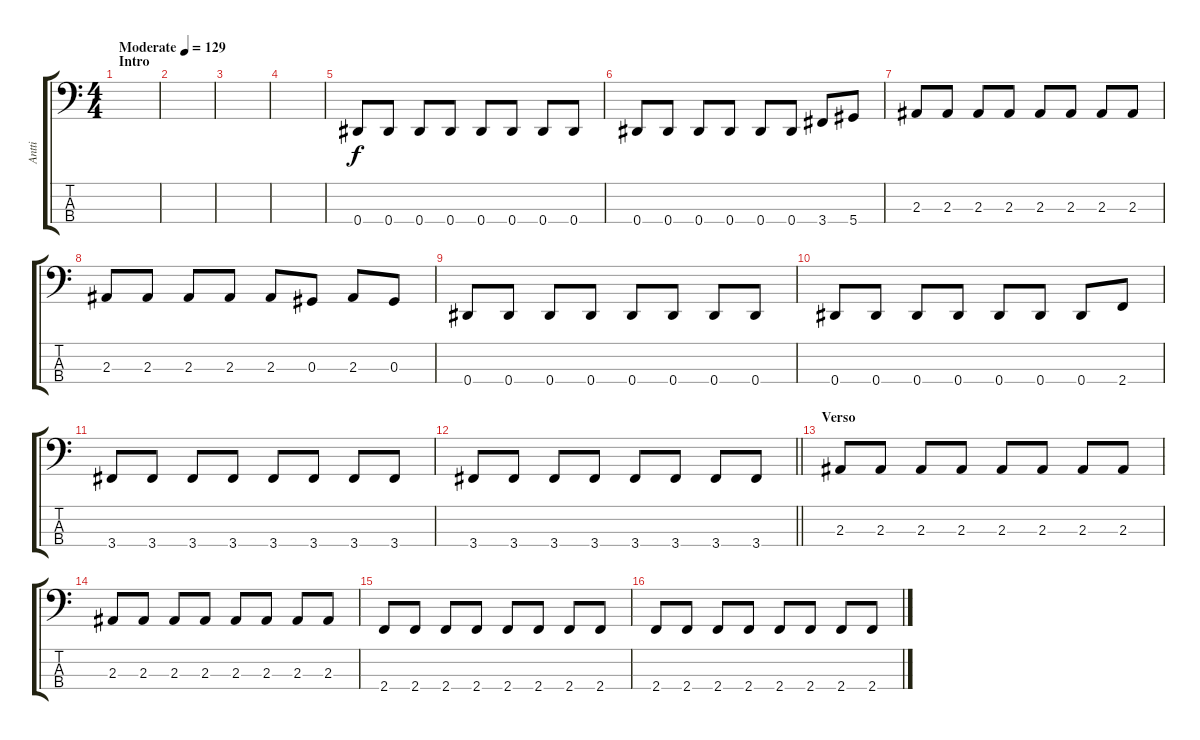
\track ("Antti" "Antti") {instrument electricbasspick}
\staff {score tabs}
\tuning (Gb2 Db2 Ab1 Eb1) {hide}
\ts (4 4)
\section ("" "Intro")
\tempo (129 "Moderate")
\clef f4
\ks c
|
|
|
|
0.4.8 0.4.8 0.4.8 0.4.8 0.4.8 0.4.8 0.4.8 0.4.8 |
0.4.8 0.4.8 0.4.8 0.4.8 0.4.8 0.4.8 3.4.8 5.4.8 |
2.3.8 2.3.8 2.3.8 2.3.8 2.3.8 2.3.8 2.3.8 2.3.8 |
2.3.8 2.3.8 2.3.8 2.3.8 2.3.8 0.3.8 2.3.8 0.3.8 |
0.4.8 0.4.8 0.4.8 0.4.8 0.4.8 0.4.8 0.4.8 0.4.8 |
0.4.8 0.4.8 0.4.8 0.4.8 0.4.8 0.4.8 0.4.8 2.4.8 |
3.4.8 3.4.8 3.4.8 3.4.8 3.4.8 3.4.8 3.4.8 3.4.8 |
\barLineRight lightlight
3.4.8 3.4.8 3.4.8 3.4.8 3.4.8 3.4.8 3.4.8 3.4.8 |
\section ("" "Verso")
2.3.8 2.3.8 2.3.8 2.3.8 2.3.8 2.3.8 2.3.8 2.3.8 |
2.3.8 2.3.8 2.3.8 2.3.8 2.3.8 2.3.8 2.3.8 2.3.8 |
2.4.8 2.4.8 2.4.8 2.4.8 2.4.8 2.4.8 2.4.8 2.4.8 |
2.4.8 2.4.8 2.4.8 2.4.8 2.4.8 2.4.8 2.4.8 2.4.8
